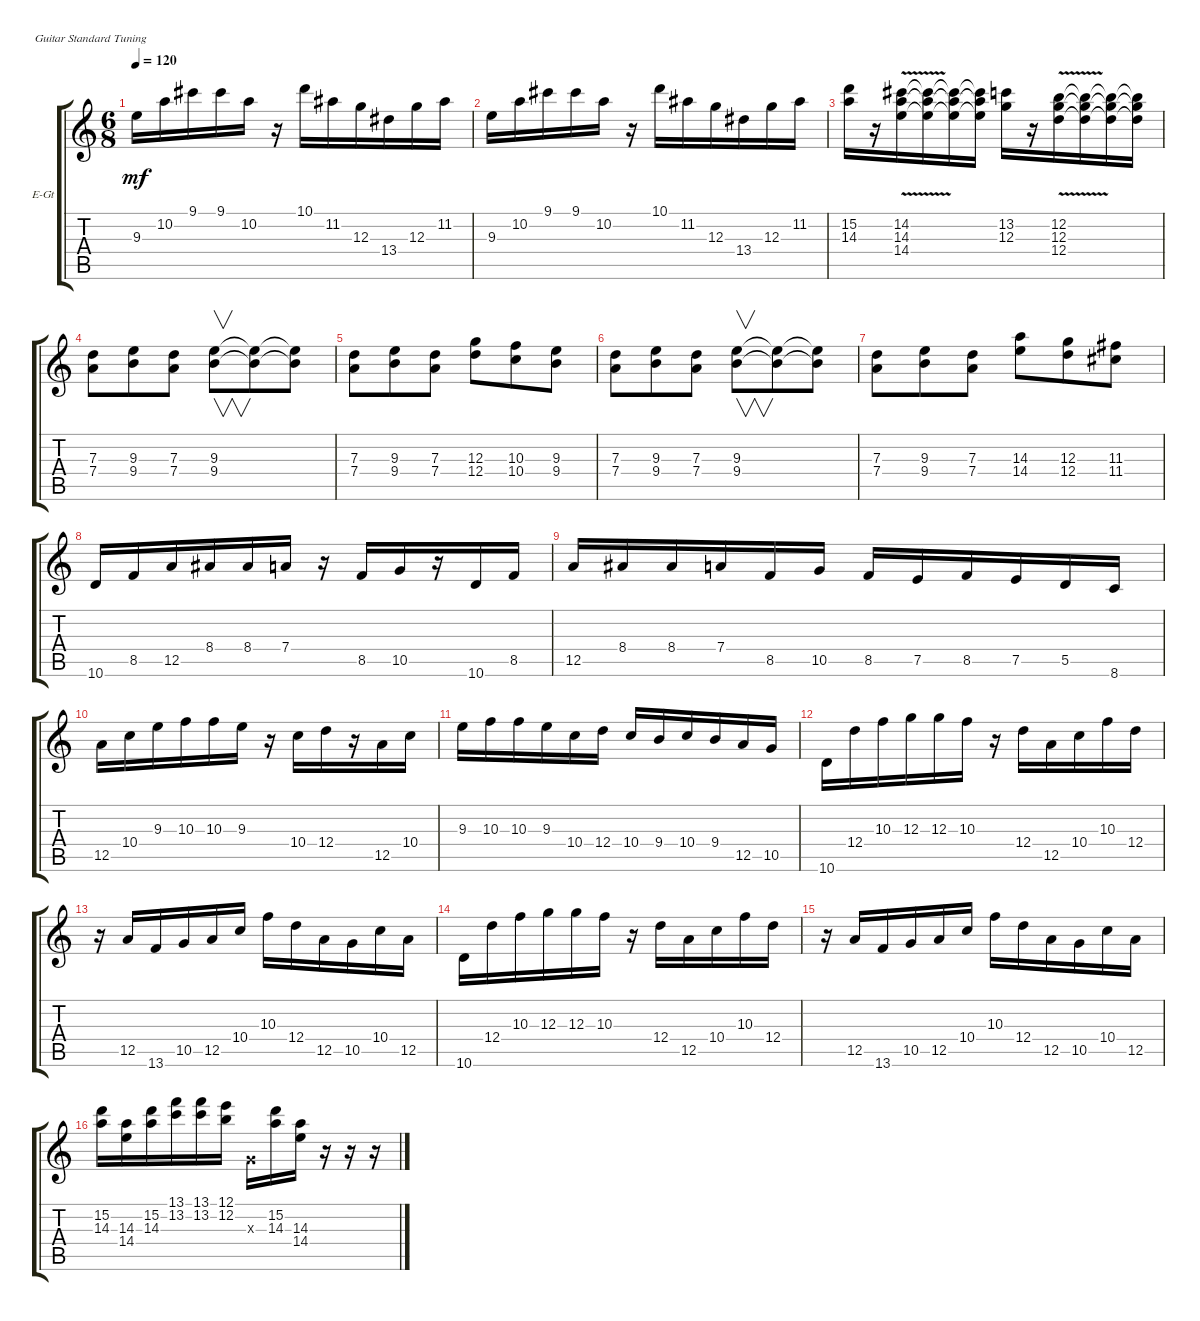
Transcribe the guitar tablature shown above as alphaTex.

\defaultSystemsLayout 4
\bracketExtendMode groupsimilarinstruments
\firstSystemTrackNameOrientation horizontal
\otherSystemsTrackNameOrientation horizontal
\track ("Electric Guitar" "E-Gt") {instrument electricguitarjazz}
\staff {score tabs}
\tuning (E4 B3 G3 D3 A2 E2)
\ts (6 8)
\tempo 120
\clef g2
\ks c
9.3.16{dy mf} 10.2.16 9.1.16 9.1.16 10.2.16 r.16 10.1.16 11.2.16 12.3.16 13.4.16 12.3.16 11.2.16 |
9.3.16 10.2.16 9.1.16 9.1.16 10.2.16 r.16 10.1.16 11.2.16 12.3.16 13.4.16 12.3.16 11.2.16 |
(15.2 14.3).16 r.16 (14.3{v} 14.4{v} 14.2).16 (14.3{t} 14.4{t} 14.2{t}).16 (14.3{t} 14.4{t} 14.2{t}).16 (14.3{t} 14.4{t} 14.2{t}).16 (12.3 13.2).16 r.16 (12.3{v} 12.4{v} 12.2).16 (12.4{t} 12.3{t} 12.2{t}).16 (12.4{t} 12.3{t} 12.2{t}).16 (12.4{t} 12.3{t} 12.2{t}).16 |
(7.3 7.4).8 (9.4 9.3).8 (7.4 7.3).8 (9.3 9.4).8{v} (9.4{t} 9.3{t}).8 (9.4{t} 9.3{t}).8 |
(7.3 7.4).8 (9.4 9.3).8 (7.4 7.3).8 (12.3 12.4).8 (10.3 10.4).8 (9.4 9.3).8 |
(7.3 7.4).8 (9.4 9.3).8 (7.4 7.3).8 (9.3 9.4).8{v} (9.4{t} 9.3{t}).8 (9.4{t} 9.3{t}).8 |
(7.3 7.4).8 (9.4 9.3).8 (7.4 7.3).8 (14.3 14.4).8 (12.3 12.4).8 (11.4 11.3).8 |
10.6.16 8.5.16 12.5.16 8.4.16 8.4.16 7.4.16 r.16 8.5.16 10.5.16 r.16 10.6.16 8.5.16 |
12.5.16 8.4.16 8.4.16 7.4.16 8.5.16 10.5.16 8.5.16 7.5.16 8.5.16 7.5.16 5.5.16 8.6.16 |
12.5.16 10.4.16 9.3.16 10.3.16 10.3.16 9.3.16 r.16 10.4.16 12.4.16 r.16 12.5.16 10.4.16 |
9.3.16 10.3.16 10.3.16 9.3.16 10.4.16 12.4.16 10.4.16 9.4.16 10.4.16 9.4.16 12.5.16 10.5.16 |
10.6.16 12.4.16 10.3.16 12.3.16 12.3.16 10.3.16 r.16 12.4.16 12.5.16 10.4.16 10.3.16 12.4.16 |
r.16 12.5.16 13.6.16 10.5.16 12.5.16 10.4.16 10.3.16 12.4.16 12.5.16 10.5.16 10.4.16 12.5.16 |
10.6.16 12.4.16 10.3.16 12.3.16 12.3.16 10.3.16 r.16 12.4.16 12.5.16 10.4.16 10.3.16 12.4.16 |
r.16 12.5.16 13.6.16 10.5.16 12.5.16 10.4.16 10.3.16 12.4.16 12.5.16 10.5.16 10.4.16 12.5.16 |
(14.3 15.2).16 (14.3 14.4).16 (14.3 15.2).16 (13.2 13.1).16 (13.2 13.1).16 (12.2 12.1).16 0.3{x}.16 (14.3 15.2).16 (14.4 14.3).16 r.16 r.16 r.16
